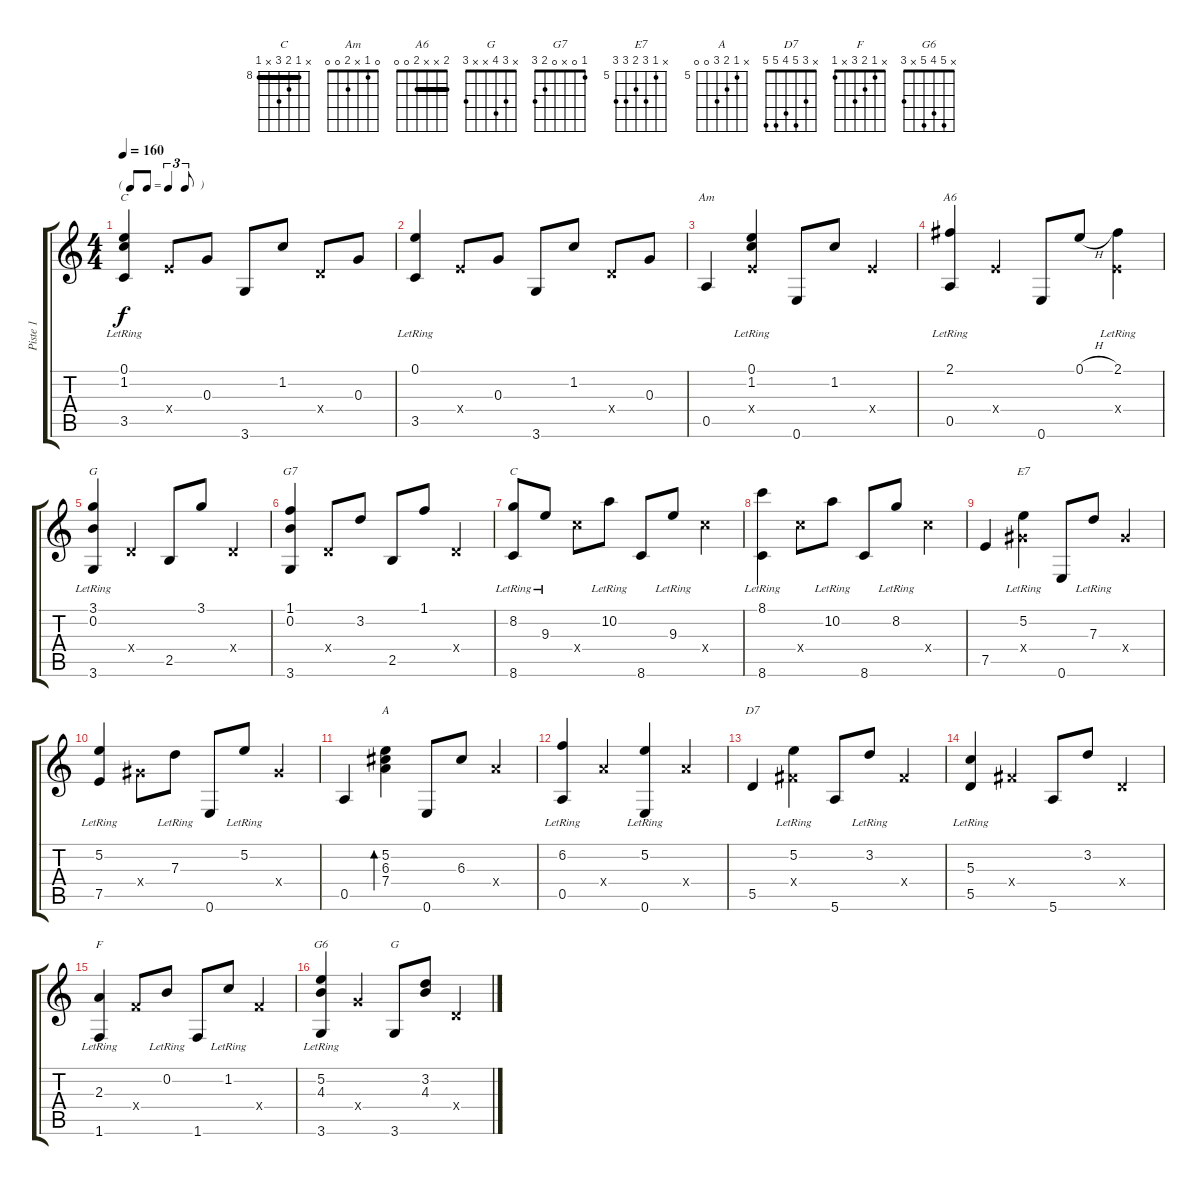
\track ("Piste 1" "Piste 1") {instrument electricguitarmuted}
\staff {score tabs}
\tuning (E4 B3 G3 D3 A2 E2) {hide}
\chord ("C" 0 1 0 2 3 3)
\chord ("Am" 0 1 x 2 0 0)
\chord ("A6" 2 x x 2 0 0) {barre 2}
\chord ("G" 3 0 x 0 2 3)
\chord ("G7" 1 0 x 0 2 3)
\chord ("C" x 8 9 10 x 8) {firstfret 8 barre 8}
\chord ("E7" x 5 7 6 7 7) {firstfret 5}
\chord ("A" x 5 6 7 0 0) {firstfret 5}
\chord ("D7" x 3 5 4 5 5)
\chord ("F" x 1 2 3 x 1)
\chord ("G6" x 5 4 5 x 3)
\chord ("G" x 3 4 x x 3)
\ts (4 4)
\tf triplet8th
\tempo 160
\clef g2
\ks c
(0.1{lr} 1.2 3.5).4{ch "C" dy f} 2.4{x}.8 0.3.8 3.6.8 1.2.8 0.4{x}.8 0.3.8 |
(0.1{lr} 3.5).4 2.4{x}.8 0.3.8 3.6.8 1.2.8 0.4{x}.8 0.3.8 |
0.5.4{ch "Am"} (0.1{lr} 1.2{lr} 2.4{x}).4 0.6.8 1.2.8 2.4{x}.4 |
(2.1{lr} 0.5).4{ch "A6"} 2.4{x}.4 0.6.8 0.1{h}.8 (2.1{lr} 2.4{x}).4 |
(3.1{lr} 0.2{lr} 3.6).4{ch "G"} 0.4{x}.4 2.5.8 3.1.8 0.4{x}.4 |
(1.1 0.2 3.6).4{ch "G7"} 0.4{x}.8 3.2.8 2.5.8 1.1.8 0.4{x}.4 |
(8.2{lr} 8.6).8{ch "C"} 9.3{lr}.8 10.4{x}.8 10.2{lr}.8 8.6.8 9.3{lr}.8 10.4{x}.4 |
(8.1{lr} 8.6).4 10.4{x}.8 10.2{lr}.8 8.6.8 8.2{lr}.8 10.4{x}.4 |
7.5.4 (5.2{lr} 6.4{x}).4{ch "E7"} 0.6.8 7.3{lr}.8 6.4{x}.4 |
(5.2{lr} 7.5).4 6.4{x}.8 7.3{lr}.8 0.6.8 5.2{lr}.8 6.4{x}.4 |
0.5.4 (5.2 6.3 7.4).4{bd 480 ch "A"} 0.6.8 6.3.8 7.4{x}.4 |
(6.2{lr} 0.5).4 7.4{x}.4 (5.2{lr} 0.6).4 7.4{x}.4 |
5.5.4{ch "D7"} (5.2{lr} 4.4{x}).4 5.6.8 3.2{lr}.8 4.4{x}.4 |
(5.3{lr} 5.5).4 4.4{x}.4 5.6.8 3.2.8 0.4{x}.4 |
(2.3{lr} 1.6).4{ch "F"} 3.4{x}.8 0.2{lr}.8 1.6.8 1.2{lr}.8 3.4{x}.4 |
(5.2{lr} 4.3{lr} 3.6).4{ch "G6"} 5.4{x}.4 3.6.8{ch "G"} (3.2 4.3).8 0.4{x}.4
